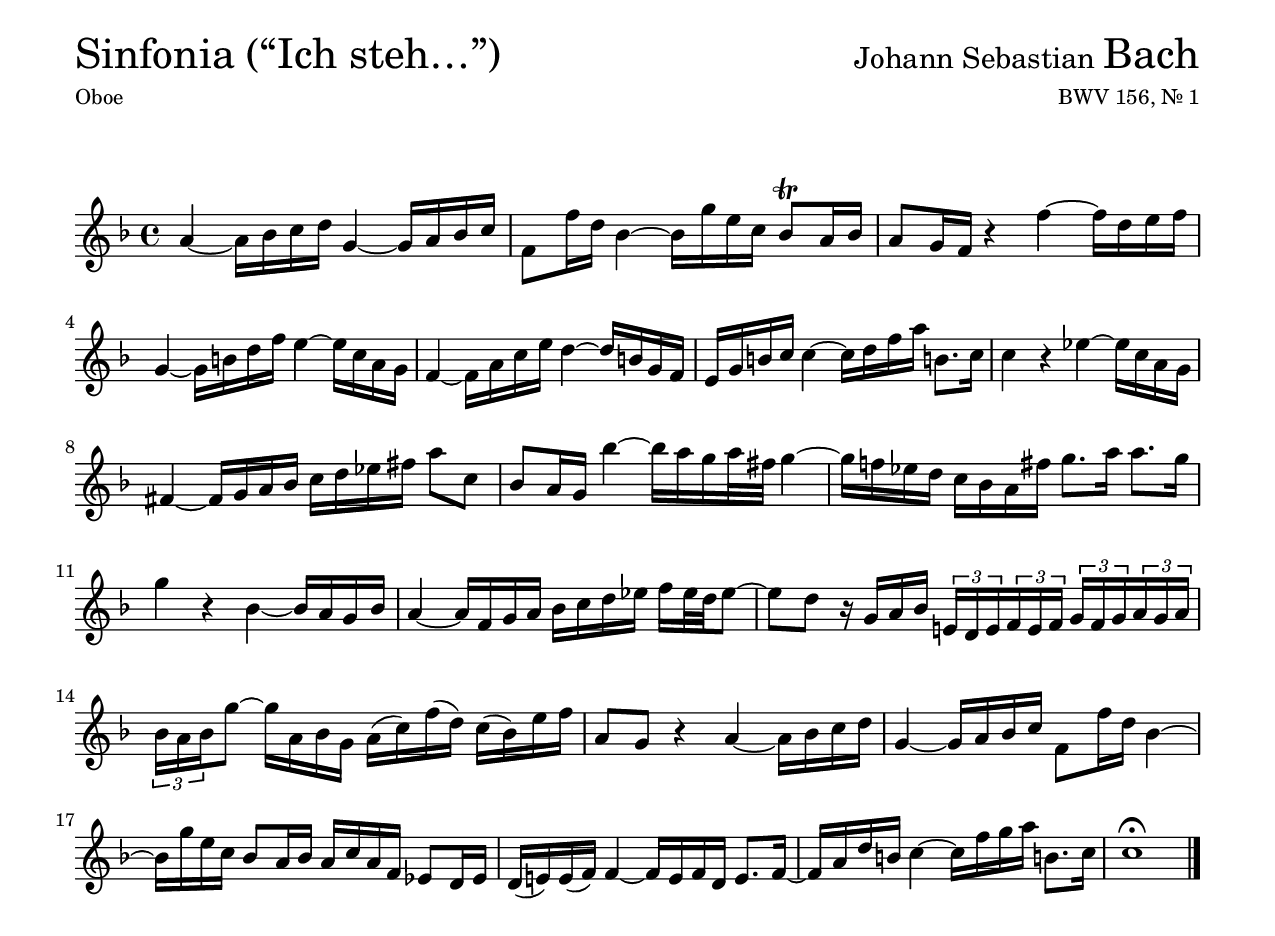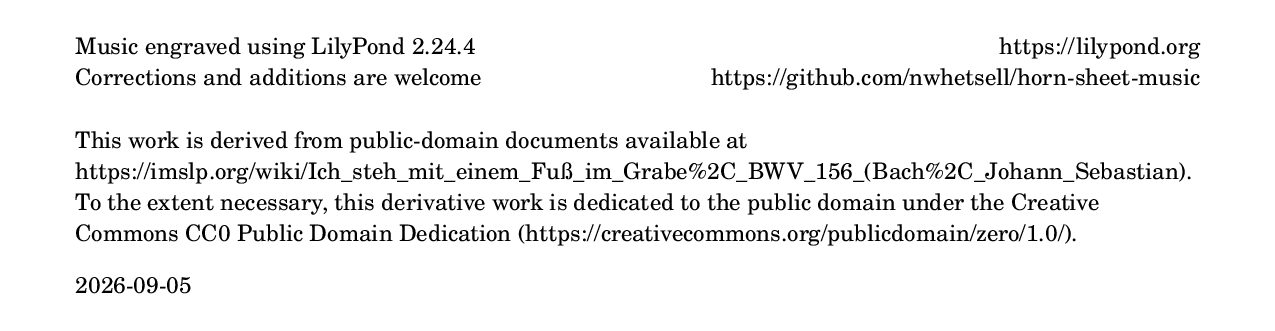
\version "2.24.0"

\version "2.24.0"

source-url = "https://imslp.org/wiki/Ich_steh_mit_einem_Fuß_im_Grabe%2C_BWV_156_(Bach%2C_Johann_Sebastian)"
\header {
  composer-last-name = "Bach"
  composer-first-name = "Johann Sebastian"
  title = "Sinfonia (“Ich steh…”)"
  opus = "BWV 156, № 1"
}

\include "../titling.ily"
\include "settings.ily"

\pointAndClickOff

\header {
  instrument = "Oboe"
}

\version "2.24.0"

\language "english"

tonic = f

oboe-measures-one-to-two = {
  \key \tonic \major
  \time 4/4

  a4~16 b-flat c d g,4~16 a b-flat c |
  f,8 f'16 d b-flat4~16 g' e c b-flat8 a16 b-flat |
}

oboe-measure-three = {
  a8 g16 f r4 f'4~16 d16 e f |
}

oboe-measures-four-to-six = {
  g,4~16 b d f e4~16 c a g |
  f4~16 a c e d4~16 b g f |
  e16 g b c c4~16 d f a b,!8. c16 |
}

oboe-measure-seven = {
  c4 r e-flat4~16 c a g |
}

oboe-measures-eight-to-nine = {
  f-sharp4~16 g a b-flat c d e-flat f-sharp a8 c, |
  b-flat8 a16 g b-flat'4~16 a g a32 f-sharp g4~ |
}

oboe-measures-ten-to-eleven = {
  g16 f! e-flat d c b-flat a f-sharp' g8. a16 8. g16 |
  g4 r b-flat,4~16 a g b-flat |
}

oboe-measures-twelve-to-eighteen = {
  a4~16 f g a b-flat c d e-flat f e-flat32 d e-flat8 |
  e-flat8 d r16 g, a b-flat \tuplet 3/2 8 { e,! d e f e f g f g a g a } |
  \tuplet 3/2 { b-flat16 a b-flat } g'8~16 a, b-flat g a( c) f( d) c( b-flat) e f |
  a,8 g r4 a~16 b-flat c d |
  g,4~16 a b-flat c f,8 f'16 d b-flat4~ |
  16 g' e c b-flat8 a16 b-flat a c a f e-flat8 d16 e-flat |
  d16( e!) e( f) 4~16 e f d e8. f16 |
}

oboe-measures-nineteen-to-twenty = {
  f16 a d b c4~16 f g a b,!8. c16 |
  c1\fermata |
}


\score {
  <<
    \new Voice \relative a' {
      <<
        {
          \oboe-measures-one-to-two
          \oboe-measure-three
          \oboe-measures-four-to-six
          \oboe-measure-seven
          \oboe-measures-eight-to-nine
          \oboe-measures-ten-to-eleven
          \oboe-measures-twelve-to-eighteen
          \oboe-measures-nineteen-to-twenty
        }
        {
          s1 |
          s2. s8\trill s |
          s1*9 |
          s2. s8 s~ |
          s1*5 |
          s2. s8. s16~ |
        }
      >>
      \bar "|."
    }
  >>
}

\bookpart {
  \paper {
    bookTitleMarkup = ##f
    scoreTitleMarkup = ##f
    evenHeaderMarkup = ##f
    oddHeaderMarkup = \evenHeaderMarkup
  }
  \colophon
}
